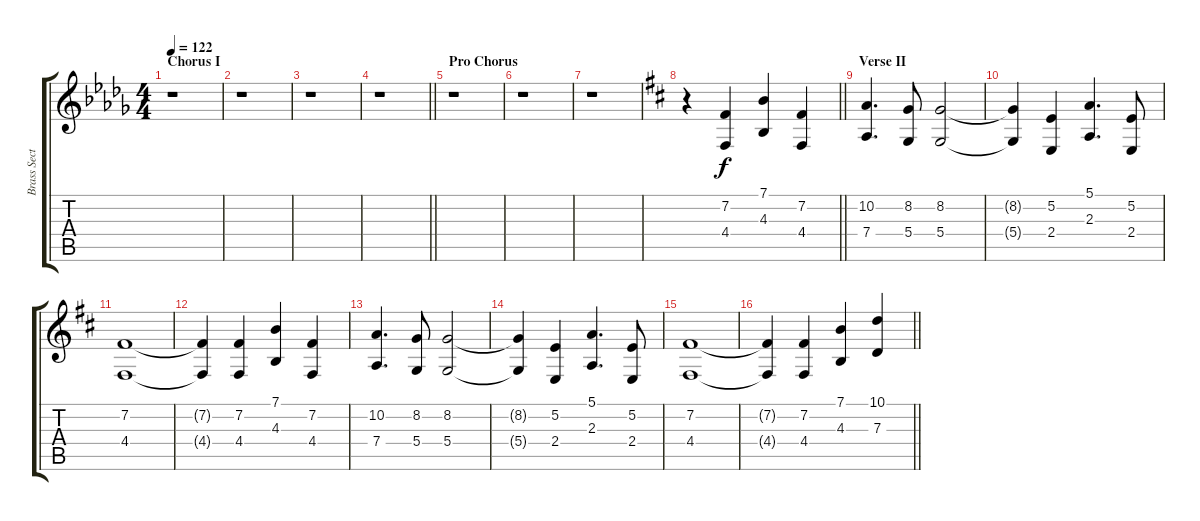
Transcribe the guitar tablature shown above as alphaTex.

\track ("Brass Section" "Brass Sect") {instrument brasssection}
\staff {score tabs}
\tuning (E4 B3 G3 D3 A2 E2) {hide}
\ts (4 4)
\section ("" "Chorus I")
\tempo 122
\clef g2
\ks bbminor
r.1{dy f} |
r.1 |
r.1 |
\barLineRight lightlight
r.1 |
\section ("" "Pro Chorus")
r.1 |
r.1 |
r.1 |
\barLineRight lightlight
\ks bminor
r.4 (7.2 4.4).4 (7.1 4.3).4 (7.2 4.4).4 |
\section ("" "Verse II")
(10.2 7.4).4{d} (8.2 5.4).8 (8.2 5.4).2 |
(8.2{t} 5.4{t}).4 (5.2 2.4).4 (5.1 2.3).4{d} (5.2 2.4).8 |
(7.2 4.4).1 |
(7.2{t} 4.4{t}).4 (7.2 4.4).4 (7.1 4.3).4 (7.2 4.4).4 |
(10.2 7.4).4{d} (8.2 5.4).8 (8.2 5.4).2 |
(8.2{t} 5.4{t}).4 (5.2 2.4).4 (5.1 2.3).4{d} (5.2 2.4).8 |
(7.2 4.4).1 |
\barLineRight lightlight
(7.2{t} 4.4{t}).4 (7.2 4.4).4 (7.1 4.3).4 (10.1 7.3).4
